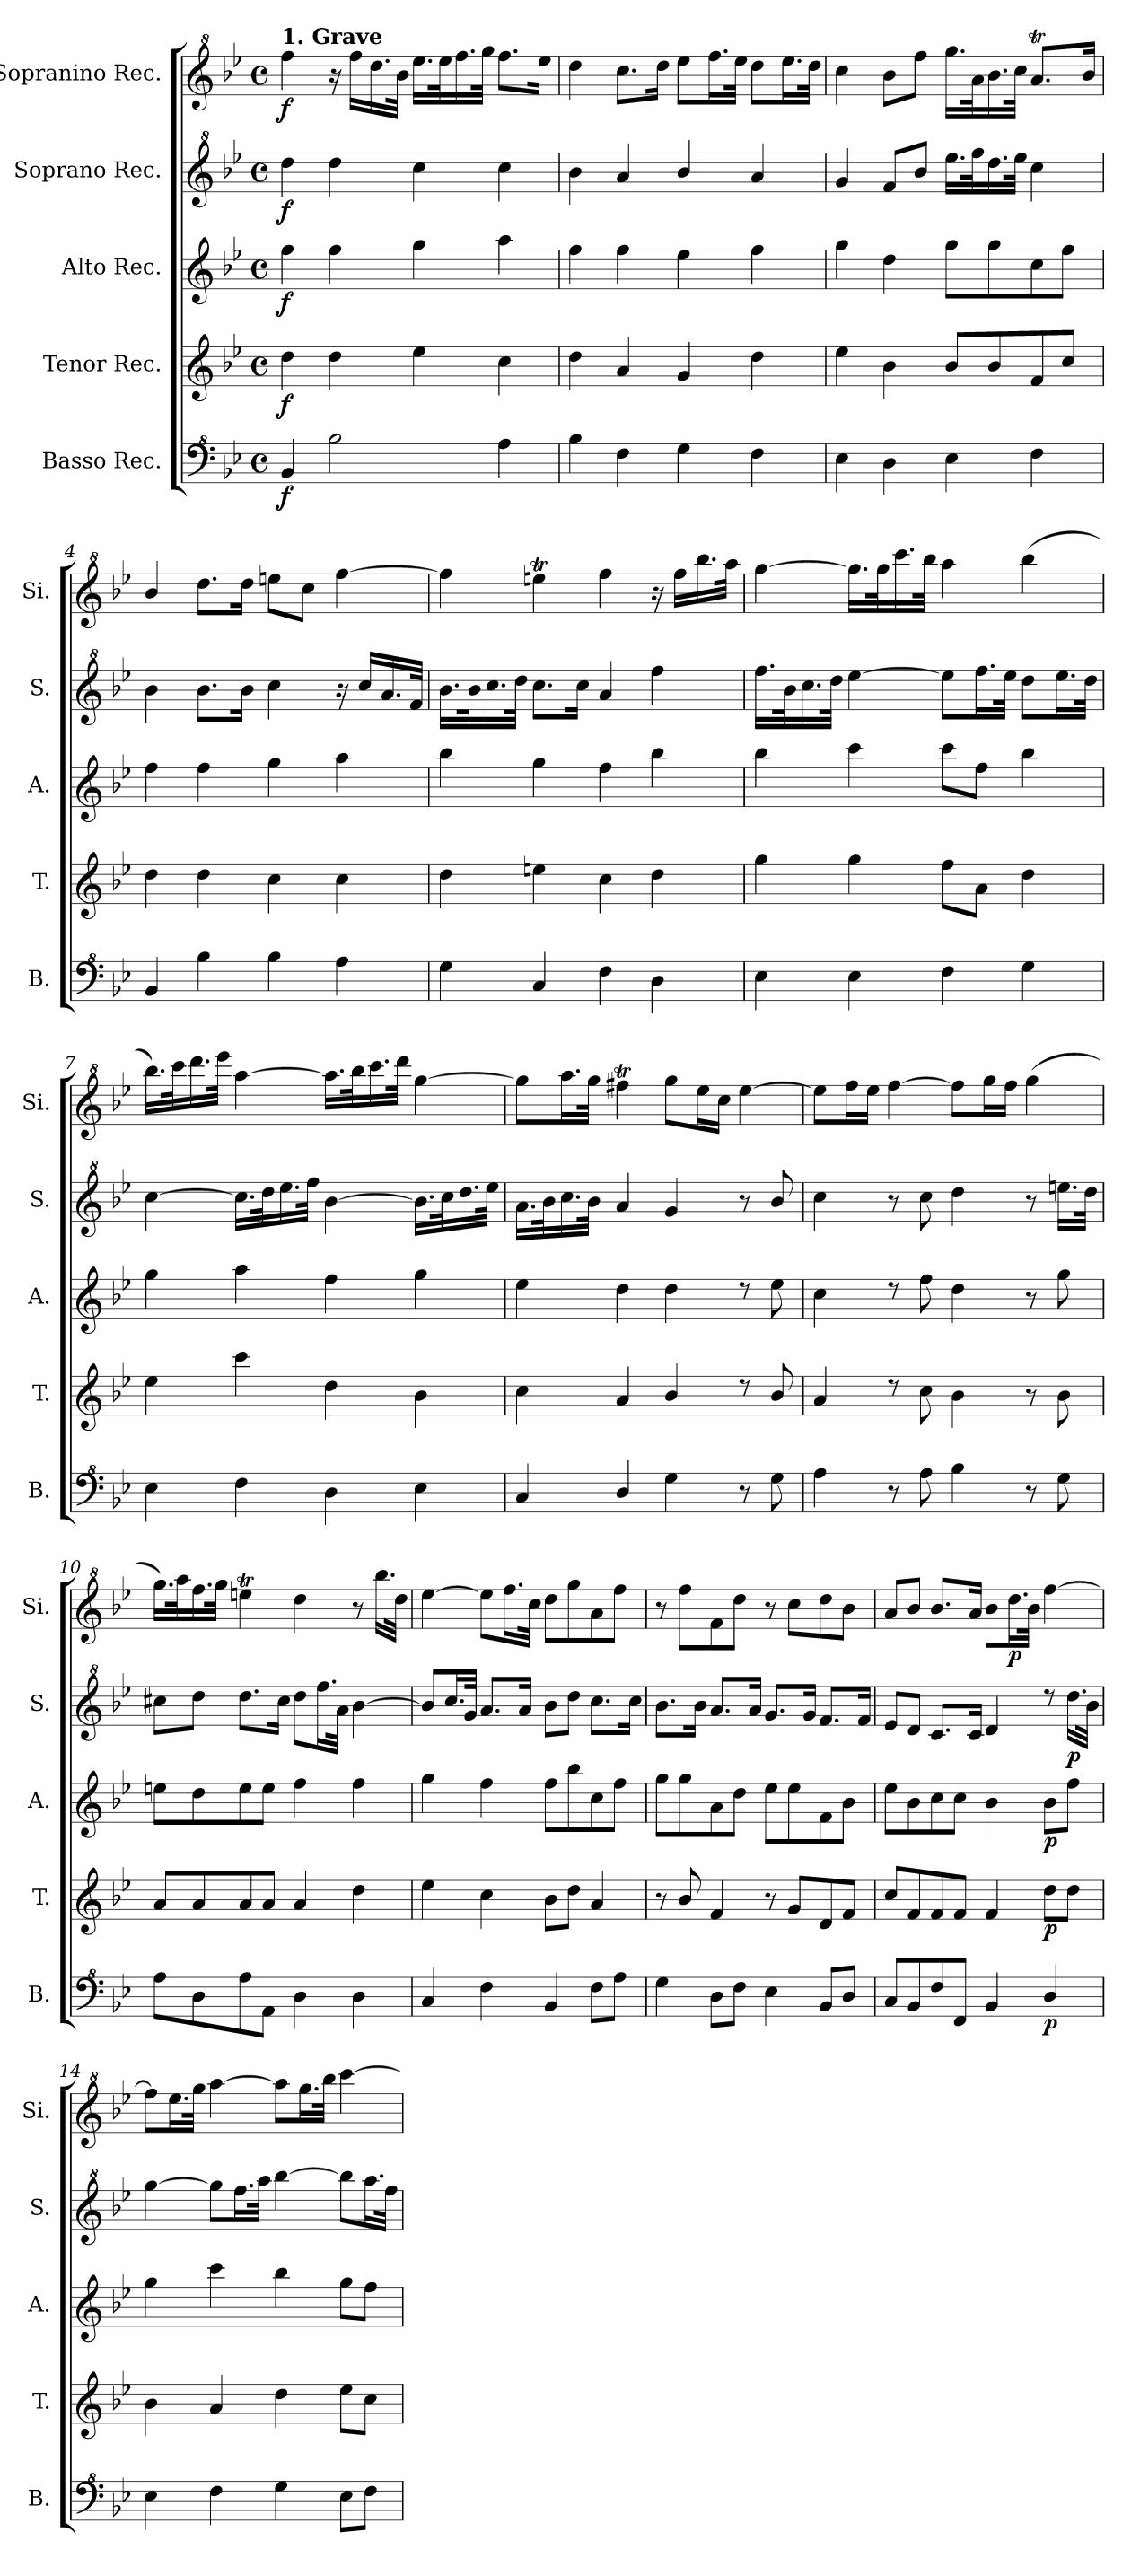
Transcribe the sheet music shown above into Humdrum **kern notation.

**kern	**dynam	**kern	**dynam	**kern	**dynam	**kern	**dynam	**kern	**dynam
*part5	*part5	*part4	*part4	*part3	*part3	*part2	*part2	*part1	*part1
*staff5	*staff5	*staff4	*staff4	*staff3	*staff3	*staff2	*staff2	*staff1	*staff1
*I"Basso Rec.	*	*I"Tenor Rec.	*	*I"Alto Rec.	*	*I"Soprano Rec.	*	*I"Sopranino Rec.	*
*I'B.	*	*I'T.	*	*I'A.	*	*I'S.	*	*I'Si.	*
*clefF^4	*	*clefG2	*	*clefG2	*	*clefG^2	*	*clefG^2	*
*k[b-e-]	*	*k[b-e-]	*	*k[b-e-]	*	*k[b-e-]	*	*k[b-e-]	*
*M4/4	*	*M4/4	*	*M4/4	*	*M4/4	*	*M4/4	*
*met(c)	*	*met(c)	*	*met(c)	*	*met(c)	*	*met(c)	*
*MM60	*	*MM60	*	*MM60	*	*MM60	*	*MM60	*
=1	=1	=1	=1	=1	=1	=1	=1	=1	=1
!	!	!	!	!	!	!	!	!LO:TX:a:B:t=1. Grave	!
!	!LO:DY:b	!	!LO:DY:b	!	!LO:DY:b	!	!LO:DY:b	!	!LO:DY:b
4B-/	f	4dd\	f	4ff\	f	4ddd\	f	4fff\	f
2b-\	.	4dd\	.	4ff\	.	4ddd\	.	16r	.
.	.	.	.	.	.	.	.	16fff\LL	.
.	.	.	.	.	.	.	.	16.ddd\	.
.	.	.	.	.	.	.	.	32bb-\JJk	.
.	.	4ee-\	.	4gg\	.	4ccc\	.	16.eee-\LL	.
.	.	.	.	.	.	.	.	32eee-\K	.
.	.	.	.	.	.	.	.	16.fff\	.
.	.	.	.	.	.	.	.	32ggg\JJk	.
4a\	.	4cc\	.	4aa\	.	4ccc\	.	8.fff\L	.
.	.	.	.	.	.	.	.	16eee-\Jk	.
=2	=2	=2	=2	=2	=2	=2	=2	=2	=2
4b-\	.	4dd\	.	4ff\	.	4bb-\	.	4ddd\	.
4f\	.	4a/	.	4ff\	.	4aa/	.	8.ccc\L	.
.	.	.	.	.	.	.	.	16ddd\Jk	.
4g\	.	4g/	.	4ee-\	.	4bb-/	.	8eee-\L	.
.	.	.	.	.	.	.	.	16.fff\L	.
.	.	.	.	.	.	.	.	32eee-\JJk	.
4f\	.	4dd\	.	4ff\	.	4aa/	.	8ddd\L	.
.	.	.	.	.	.	.	.	16.eee-\L	.
.	.	.	.	.	.	.	.	32ddd\JJk	.
=3	=3	=3	=3	=3	=3	=3	=3	=3	=3
4e-\	.	4ee-\	.	4gg\	.	4gg/	.	4ccc\	.
4d\	.	4b-\	.	4dd\	.	8ff/L	.	8bb-\L	.
.	.	.	.	.	.	8bb-/J	.	8fff\J	.
4e-\	.	8b-/L	.	8gg\L	.	16.eee-\LL	.	16.ggg\LL	.
.	.	.	.	.	.	32fff\K	.	32aa\K	.
.	.	8b-/	.	8gg\	.	16.ddd\	.	16.bb-\	.
.	.	.	.	.	.	32eee-\JJk	.	32ccc\JJk	.
4f\	.	8f/	.	8cc\	.	4ccc\	.	8.aat/L	.
.	.	8cc/J	.	8ff\J	.	.	.	.	.
.	.	.	.	.	.	.	.	16bb-/Jk	.
=4	=4	=4	=4	=4	=4	=4	=4	=4	=4
4B-/	.	4dd\	.	4ff\	.	4bb-\	.	4bb-/	.
4b-\	.	4dd\	.	4ff\	.	8.bb-\L	.	8.ddd\L	.
.	.	.	.	.	.	16bb-\Jk	.	16ddd\Jk	.
4b-\	.	4cc\	.	4gg\	.	4ccc\	.	8eeen\L	.
.	.	.	.	.	.	.	.	8ccc\J	.
4a\	.	4cc\	.	4aa\	.	16r	.	[4fff\	.
.	.	.	.	.	.	16ccc/LL	.	.	.
.	.	.	.	.	.	16.aa/	.	.	.
.	.	.	.	.	.	32ff/JJk	.	.	.
=5	=5	=5	=5	=5	=5	=5	=5	=5	=5
4g\	.	4dd\	.	4bb-\	.	16.bb-\LL	.	4fff\]	.
.	.	.	.	.	.	32bb-\K	.	.	.
.	.	.	.	.	.	16.ccc\	.	.	.
.	.	.	.	.	.	32ddd\JJk	.	.	.
4c/	.	4een\	.	4gg\	.	8.ccc\L	.	4eeent\	.
.	.	.	.	.	.	16ccc\Jk	.	.	.
4f\	.	4cc\	.	4ff\	.	4aa/	.	4fff\	.
4d\	.	4dd\	.	4bb-\	.	4fff\	.	16r	.
.	.	.	.	.	.	.	.	16fff\LL	.
.	.	.	.	.	.	.	.	16.bbb-\	.
.	.	.	.	.	.	.	.	32aaa\JJk	.
=6	=6	=6	=6	=6	=6	=6	=6	=6	=6
4e-\	.	4gg\	.	4bb-\	.	16.fff\LL	.	[4ggg\	.
.	.	.	.	.	.	32bb-\K	.	.	.
.	.	.	.	.	.	16.ccc\	.	.	.
.	.	.	.	.	.	32ddd\JJk	.	.	.
4e-\	.	4gg\	.	4ccc\	.	[4eee-\	.	16.ggg\LL]	.
.	.	.	.	.	.	.	.	32ggg\K	.
.	.	.	.	.	.	.	.	16.cccc\	.
.	.	.	.	.	.	.	.	32bbb-\JJk	.
4f\	.	8ff\L	.	8ccc\L	.	8eee-\L]	.	4aaa\	.
.	.	8a\J	.	8ff\J	.	16.fff\L	.	.	.
.	.	.	.	.	.	32eee-\JJk	.	.	.
4g\	.	4dd\	.	4bb-\	.	8ddd\L	.	(>4bbb-\	.
.	.	.	.	.	.	16.eee-\L	.	.	.
.	.	.	.	.	.	32ddd\JJk	.	.	.
!!LO:LB:g=z
=7	=7	=7	=7	=7	=7	=7	=7	=7	=7
4e-\	.	4ee-\	.	4gg\	.	[4ccc\	.	16.bbb-\LL)	.
.	.	.	.	.	.	.	.	32cccc\K	.
.	.	.	.	.	.	.	.	16.dddd\	.
.	.	.	.	.	.	.	.	32eeee-\JJk	.
4f\	.	4ccc\	.	4aa\	.	16.ccc\LL]	.	[4aaa\	.
.	.	.	.	.	.	32ddd\K	.	.	.
.	.	.	.	.	.	16.eee-\	.	.	.
.	.	.	.	.	.	32fff\JJk	.	.	.
4d\	.	4dd\	.	4ff\	.	[4bb-\	.	16.aaa\LL]	.
.	.	.	.	.	.	.	.	32bbb-\K	.
.	.	.	.	.	.	.	.	16.cccc\	.
.	.	.	.	.	.	.	.	32dddd\JJk	.
4e-\	.	4b-\	.	4gg\	.	16.bb-\LL]	.	[4ggg\	.
.	.	.	.	.	.	32ccc\K	.	.	.
.	.	.	.	.	.	16.ddd\	.	.	.
.	.	.	.	.	.	32eee-\JJk	.	.	.
=8	=8	=8	=8	=8	=8	=8	=8	=8	=8
4c/	.	4cc\	.	4ee-\	.	16.aa\LL	.	8ggg\L]	.
.	.	.	.	.	.	32bb-\K	.	.	.
.	.	.	.	.	.	16.ccc\	.	16.aaa\L	.
.	.	.	.	.	.	32bb-\JJk	.	32ggg\JJk	.
4d/	.	4a/	.	4dd\	.	4aa/	.	4fff#Xt\	.
4g\	.	4b-/	.	4dd\	.	4gg/	.	8ggg\L	.
.	.	.	.	.	.	.	.	16eee-\L	.
.	.	.	.	.	.	.	.	16ccc\JJ	.
8r	.	8rdd	.	8rdd	.	8r	.	[4eee-\	.
8g\	.	8b-/	.	8ee-\	.	8bb-/	.	.	.
=9	=9	=9	=9	=9	=9	=9	=9	=9	=9
4a\	.	4a/	.	4cc\	.	4ccc\	.	8eee-\L]	.
.	.	.	.	.	.	.	.	16fff\L	.
.	.	.	.	.	.	.	.	16eee-\JJ	.
8r	.	8rdd	.	8rdd	.	8r	.	[4fff\	.
8a\	.	8cc\	.	8ff\	.	8ccc\	.	.	.
4b-\	.	4b-\	.	4dd\	.	4ddd\	.	8fff\L]	.
.	.	.	.	.	.	.	.	16ggg\L	.
.	.	.	.	.	.	.	.	16fff\JJ	.
8r	.	8r	.	8r	.	8r	.	(>4ggg\	.
8g\	.	8b-\	.	8gg\	.	16.eeen\LL	.	.	.
.	.	.	.	.	.	32ddd\JJk	.	.	.
=10	=10	=10	=10	=10	=10	=10	=10	=10	=10
8a\L	.	8a/L	.	8een\L	.	8ccc#X\L	.	16.ggg\LL)	.
.	.	.	.	.	.	.	.	32aaa\K	.
8d\	.	8a/	.	8dd\	.	8ddd\J	.	16.fff\	.
.	.	.	.	.	.	.	.	32ggg\JJk	.
8a\	.	8a/	.	8ee\	.	8.ddd\L	.	4eeent\	.
8A\J	.	8a/J	.	8ee\J	.	.	.	.	.
.	.	.	.	.	.	16ccc#\Jk	.	.	.
4d\	.	4a/	.	4ff\	.	8ddd\L	.	4ddd\	.
.	.	.	.	.	.	16.fff\L	.	.	.
.	.	.	.	.	.	32aa\JJk	.	.	.
4d\	.	4dd\	.	4ff\	.	[4bb-\	.	8r	.
.	.	.	.	.	.	.	.	16.bbb-\LL	.
.	.	.	.	.	.	.	.	32ddd\JJk	.
=11	=11	=11	=11	=11	=11	=11	=11	=11	=11
4c/	.	4ee-\	.	4gg\	.	8bb-/L]	.	[4eee-\	.
.	.	.	.	.	.	16.ccc/L	.	.	.
.	.	.	.	.	.	32gg/JJk	.	.	.
4f\	.	4cc\	.	4ff\	.	8.aa/L	.	8eee-\L]	.
.	.	.	.	.	.	.	.	16.fff\L	.
.	.	.	.	.	.	16aa/Jk	.	.	.
.	.	.	.	.	.	.	.	32ccc\JJk	.
4B-/	.	8b-\L	.	8ff\L	.	8bb-\L	.	8ddd\L	.
.	.	8dd\J	.	8bb-\	.	8ddd\J	.	8ggg\	.
8f\L	.	4a/	.	8cc\	.	8.ccc\L	.	8aa\	.
8a\J	.	.	.	8ff\J	.	.	.	8fff\J	.
.	.	.	.	.	.	16ccc\Jk	.	.	.
=12	=12	=12	=12	=12	=12	=12	=12	=12	=12
4g\	.	8r	.	8gg\L	.	8.bb-\L	.	8r	.
.	.	8b-/	.	8gg\	.	.	.	8fff\L	.
.	.	.	.	.	.	16bb-\Jk	.	.	.
8d\L	.	4f/	.	8a\	.	8.aa/L	.	8ff\	.
8f\J	.	.	.	8dd\J	.	.	.	8ddd\J	.
.	.	.	.	.	.	16aa/Jk	.	.	.
4e-\	.	8r	.	8ee-\L	.	8.gg/L	.	8r	.
.	.	8g/L	.	8ee-\	.	.	.	8ccc\L	.
.	.	.	.	.	.	16gg/Jk	.	.	.
8B-/L	.	8d/	.	8f\	.	8.ff/L	.	8ddd\	.
8d/J	.	8f/J	.	8b-\J	.	.	.	8bb-\J	.
.	.	.	.	.	.	16ff/Jk	.	.	.
!!LO:LB:g=z
=13	=13	=13	=13	=13	=13	=13	=13	=13	=13
8c/L	.	8cc/L	.	8ee-\L	.	8ee-/L	.	8aa/L	.
8B-/	.	8f/	.	8b-\	.	8dd/J	.	8bb-/J	.
8f/	.	8f/	.	8cc\	.	8.cc/L	.	8.bb-/L	.
8F/J	.	8f/J	.	8cc\J	.	.	.	.	.
.	.	.	.	.	.	16cc/Jk	.	16aa/Jk	.
4B-/	.	4f/	.	4b-\	.	4dd/	.	8bb-\L	.
!	!	!	!	!	!	!	!	!	!LO:DY:b
.	.	.	.	.	.	.	.	16.ddd\L	p
.	.	.	.	.	.	.	.	32bb-\JJk	.
!	!LO:DY:b	!	!LO:DY:b	!	!LO:DY:b	!	!	!	!
4d/	p	8dd\L	p	8b-\L	p	8rddd	.	[4fff\	.
!	!	!	!	!	!	!	!LO:DY:b	!	!
.	.	8dd\J	.	8ff\J	.	16.ddd\LL	p	.	.
.	.	.	.	.	.	32bb-\JJk	.	.	.
=14	=14	=14	=14	=14	=14	=14	=14	=14	=14
4e-\	.	4b-\	.	4gg\	.	[4ggg\	.	8fff\L]	.
.	.	.	.	.	.	.	.	16.eee-\L	.
.	.	.	.	.	.	.	.	32ggg\JJk	.
4f\	.	4a/	.	4ccc\	.	8ggg\L]	.	[4aaa\	.
.	.	.	.	.	.	16.fff\L	.	.	.
.	.	.	.	.	.	32aaa\JJk	.	.	.
4g\	.	4dd\	.	4bb-\	.	[4bbb-\	.	8aaa\L]	.
.	.	.	.	.	.	.	.	16.ggg\L	.
.	.	.	.	.	.	.	.	32bbb-\JJk	.
8e-\L	.	8ee-\L	.	8gg\L	.	8bbb-\L]	.	[4cccc\	.
8f\J	.	8cc\J	.	8ff\J	.	16.aaa\L	.	.	.
.	.	.	.	.	.	32fff\JJk	.	.	.
=	=	=	=	=	=	=	=	=	=
*-	*-	*-	*-	*-	*-	*-	*-	*-	*-
